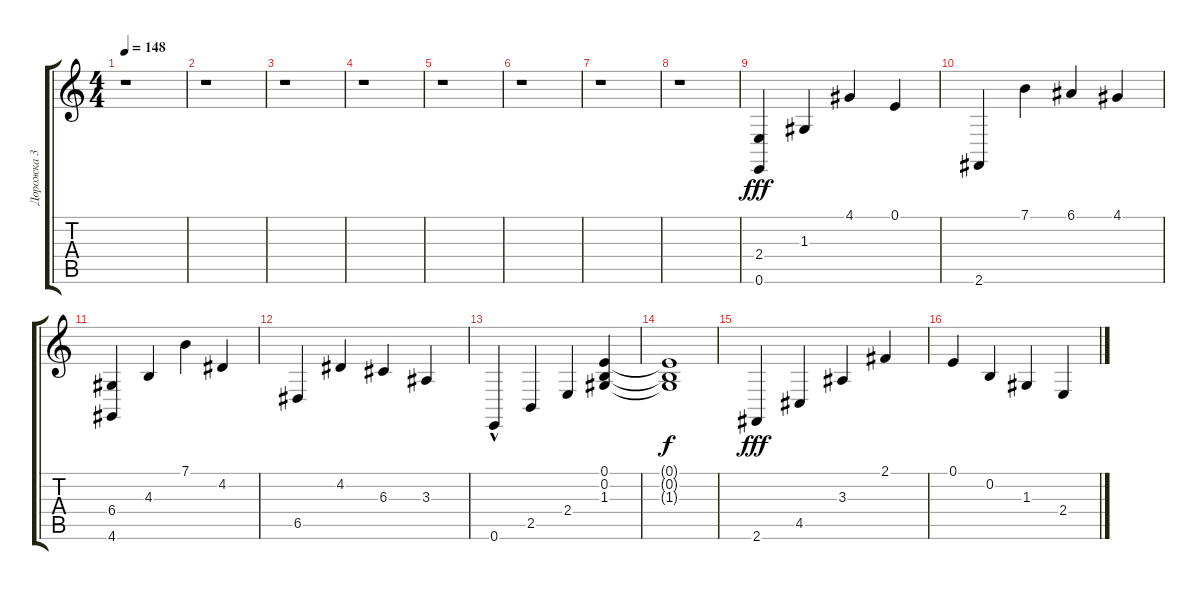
\track ("Дорожка 3" "Дорожка 3") {instrument brightacousticpiano}
\staff {score tabs}
\tuning (E4 B3 G3 D3 A2 E2) {hide}
\ts (4 4)
\tempo 148
\clef g2
\ks c
r.1{dy fff} |
r.1 |
r.1 |
r.1 |
r.1 |
r.1 |
r.1 |
r.1 |
(2.4 0.6).4 1.3.4 4.1.4 0.1.4 |
2.6.4 7.1.4 6.1.4 4.1.4 |
(6.4 4.6).4 4.3.4 7.1.4 4.2.4 |
6.5.4 4.2.4 6.3.4 3.3.4 |
0.6{hac}.4 2.5.4 2.4.4 (0.1 0.2 1.3).4 |
(0.1{t} 0.2{t} 1.3{t}).1{dy f} |
2.6.4{dy fff} 4.5.4 3.3.4 2.1.4 |
0.1.4 0.2.4 1.3.4 2.4.4
